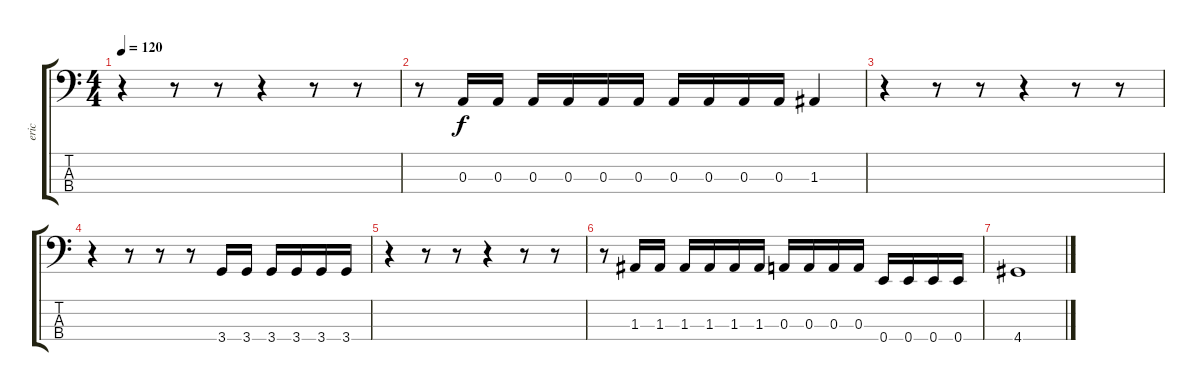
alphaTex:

\track ("eric" "eric") {instrument electricbassfinger}
\staff {score tabs}
\tuning (G2 D2 A1 E1) {hide}
\ts (4 4)
\tempo 120
\clef f4
\ks c
r.4{dy f} r.8 r.8 r.4 r.8 r.8 |
r.8 0.3.16 0.3.16 0.3.16 0.3.16 0.3.16 0.3.16 0.3.16 0.3.16 0.3.16 0.3.16 1.3.4 |
r.4 r.8 r.8 r.4 r.8 r.8 |
r.4 r.8 r.8 r.8 3.4.16 3.4.16 3.4.16 3.4.16 3.4.16 3.4.16 |
r.4 r.8 r.8 r.4 r.8 r.8 |
r.8 1.3.16 1.3.16 1.3.16 1.3.16 1.3.16 1.3.16 0.3.16 0.3.16 0.3.16 0.3.16 0.4.16 0.4.16 0.4.16 0.4.16 |
4.4.1
